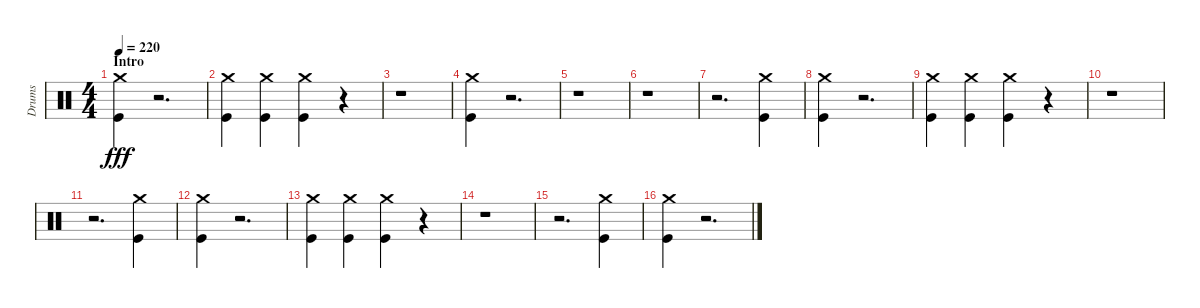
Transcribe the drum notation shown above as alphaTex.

\track ("Drums" "Drums") {instrument percussion}
\staff {score}
\articulation defaults
\ts (4 4)
\section ("" "Intro")
\tempo 220
\clef neutral
\ks c
("Crash medium (hit)" "Kick (hit)").4{dy fff} r.2{d} |
("Crash medium (hit)" "Kick (hit)").4 ("Crash medium (hit)" "Kick (hit)").4 ("Crash medium (hit)" "Kick (hit)").4 r.4 |
r.1 |
("Kick (hit)" "Crash medium (hit)").4 r.2{d} |
r.1 |
r.1 |
r.2{d} ("Kick (hit)" "Crash medium (hit)").4 |
("Kick (hit)" "Crash medium (hit)").4 r.2{d} |
("Crash medium (hit)" "Kick (hit)").4 ("Kick (hit)" "Crash medium (hit)").4 ("Kick (hit)" "Crash medium (hit)").4 r.4 |
r.1 |
r.2{d} ("Kick (hit)" "Crash medium (hit)").4 |
("Kick (hit)" "Crash medium (hit)").4 r.2{d} |
("Kick (hit)" "Crash medium (hit)").4 ("Crash medium (hit)" "Kick (hit)").4 ("Kick (hit)" "Crash medium (hit)").4 r.4 |
r.1 |
r.2{d} ("Kick (hit)" "Crash medium (hit)").4 |
("Kick (hit)" "Crash medium (hit)").4 r.2{d}
